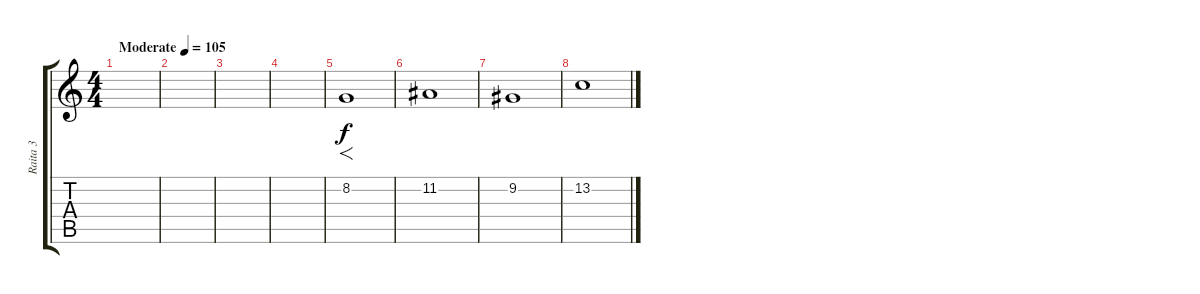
\track ("Raita 3" "Raita 3") {instrument choiraahs}
\staff {score tabs}
\tuning (E4 B3 G3 D3 A2 E2) {hide}
\ts (4 4)
\tempo (105 "Moderate")
\clef g2
\ks c
|
|
|
|
8.2.1{f} |
11.2.1 |
9.2.1 |
13.2.1
